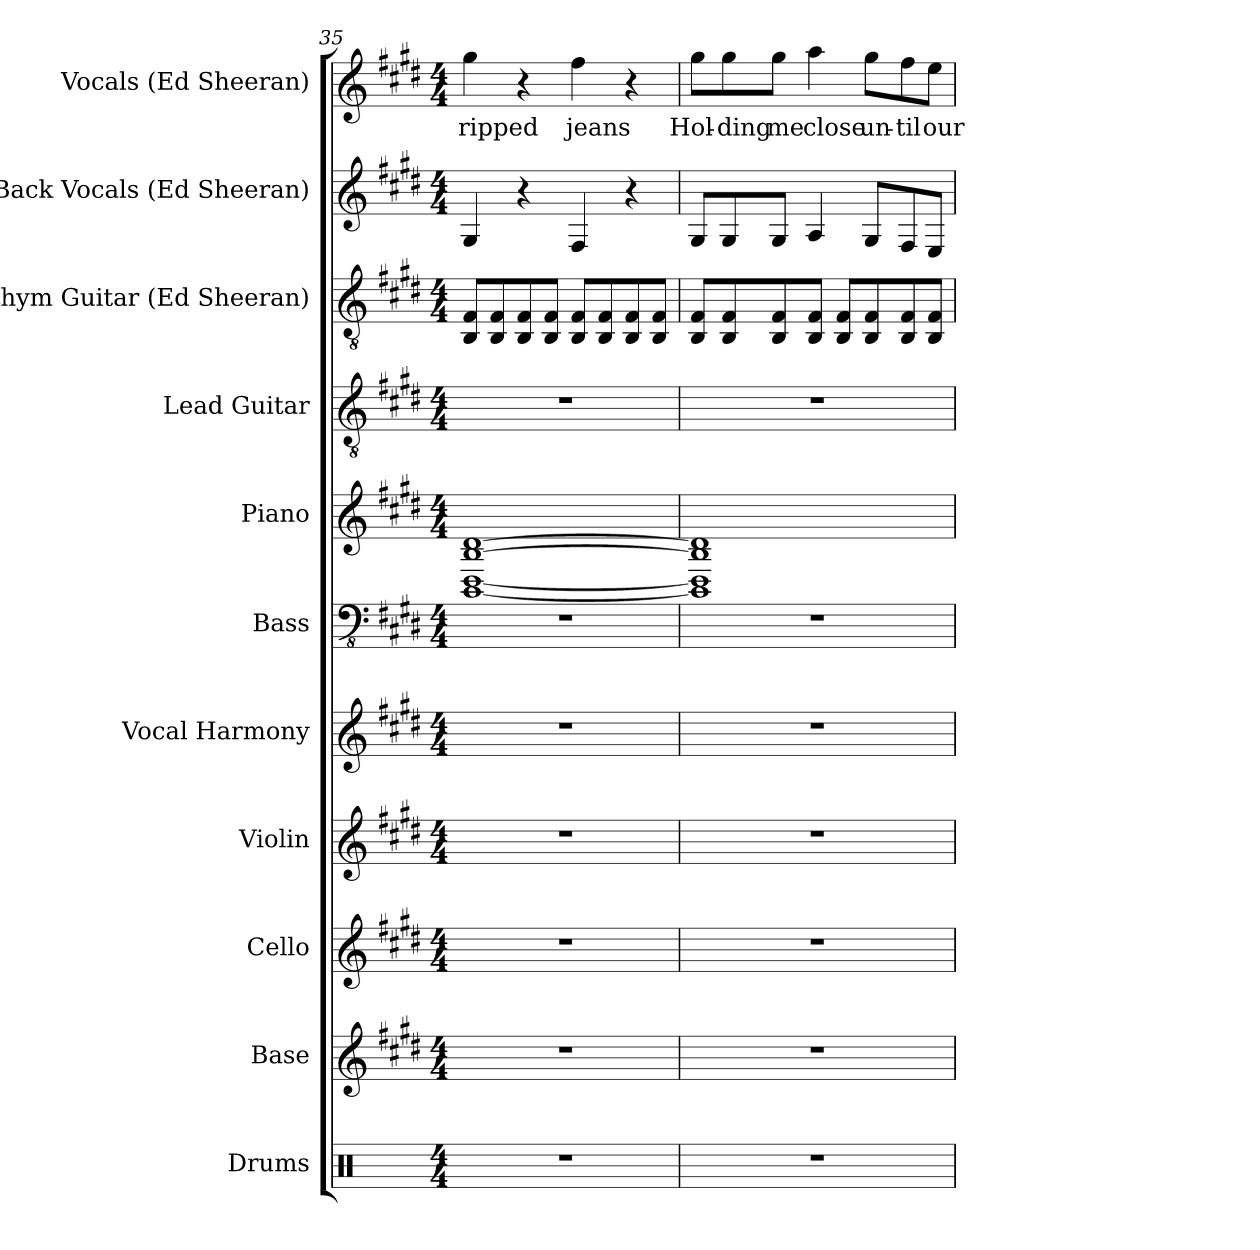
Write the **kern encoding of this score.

**kern	**kern	**kern	**kern	**kern	**kern	**kern	**kern	**kern	**kern	**kern	**text
*part11	*part10	*part9	*part8	*part7	*part6	*part5	*part4	*part3	*part2	*part1	*part1
*staff11	*staff10	*staff9	*staff8	*staff7	*staff6	*staff5	*staff4	*staff3	*staff2	*staff1	*staff1
*I"Drums	*I"Base	*I"Cello	*I"Violin	*I"Vocal Harmony	*I"Bass	*I"Piano	*I"Lead Guitar	*I"Rythym Guitar (Ed Sheeran)	*I"Back Vocals (Ed Sheeran)	*I"Vocals (Ed Sheeran)	*
*	*	*	*I'Vln	*I'V	*	*I'Pno	*	*	*	*	*
*clefX	*clefG2	*clefG2	*clefG2	*clefG2	*clefFv4	*clefG2	*clefGv2	*clefGv2	*clefG2	*clefG2	*
*k[]	*k[f#c#g#d#]	*k[f#c#g#d#]	*k[f#c#g#d#]	*k[f#c#g#d#]	*k[f#c#g#d#]	*k[f#c#g#d#]	*k[f#c#g#d#]	*k[f#c#g#d#]	*k[f#c#g#d#]	*k[f#c#g#d#]	*
*M4/4	*M4/4	*M4/4	*M4/4	*M4/4	*M4/4	*M4/4	*M4/4	*M4/4	*M4/4	*M4/4	*
=35	=35	=35	=35	=35	=35	=35	=35	=35	=35	=35	=35
1r	1r	1r	1r	1r	1r	[1BB [1D# [1B [1d#	1r	8BB/ 8F#/L	4G#/	4gg#\	ripped
.	.	.	.	.	.	.	.	8BB/ 8F#/	.	.	.
.	.	.	.	.	.	.	.	8BB/ 8F#/	4r	4r	.
.	.	.	.	.	.	.	.	8BB/ 8F#/J	.	.	.
.	.	.	.	.	.	.	.	8BB/ 8F#/L	4F#/	4ff#\	jeans
.	.	.	.	.	.	.	.	8BB/ 8F#/	.	.	.
.	.	.	.	.	.	.	.	8BB/ 8F#/	4r	4r	.
.	.	.	.	.	.	.	.	8BB/ 8F#/J	.	.	.
!!LO:PB:g=z
=36	=36	=36	=36	=36	=36	=36	=36	=36	=36	=36	=36
1r	1r	1r	1r	1r	1r	1BB] 1D#] 1B] 1d#]	1r	8BB/ 8F#/L	8G#/L	8gg#\L	Hol-
.	.	.	.	.	.	.	.	8BB/ 8F#/	8G#/	8gg#\	-ding
.	.	.	.	.	.	.	.	8BB/ 8F#/	8G#/J	8gg#\J	me
.	.	.	.	.	.	.	.	8BB/ 8F#/J	4A/	4aa\	close
.	.	.	.	.	.	.	.	8BB/ 8F#/L	.	.	.
.	.	.	.	.	.	.	.	8BB/ 8F#/	8G#/L	8gg#\L	un-
.	.	.	.	.	.	.	.	8BB/ 8F#/	8F#/	8ff#\	-til
.	.	.	.	.	.	.	.	8BB/ 8F#/J	8E/J	8ee\J	our
=	=	=	=	=	=	=	=	=	=	=	=
*-	*-	*-	*-	*-	*-	*-	*-	*-	*-	*-	*-
